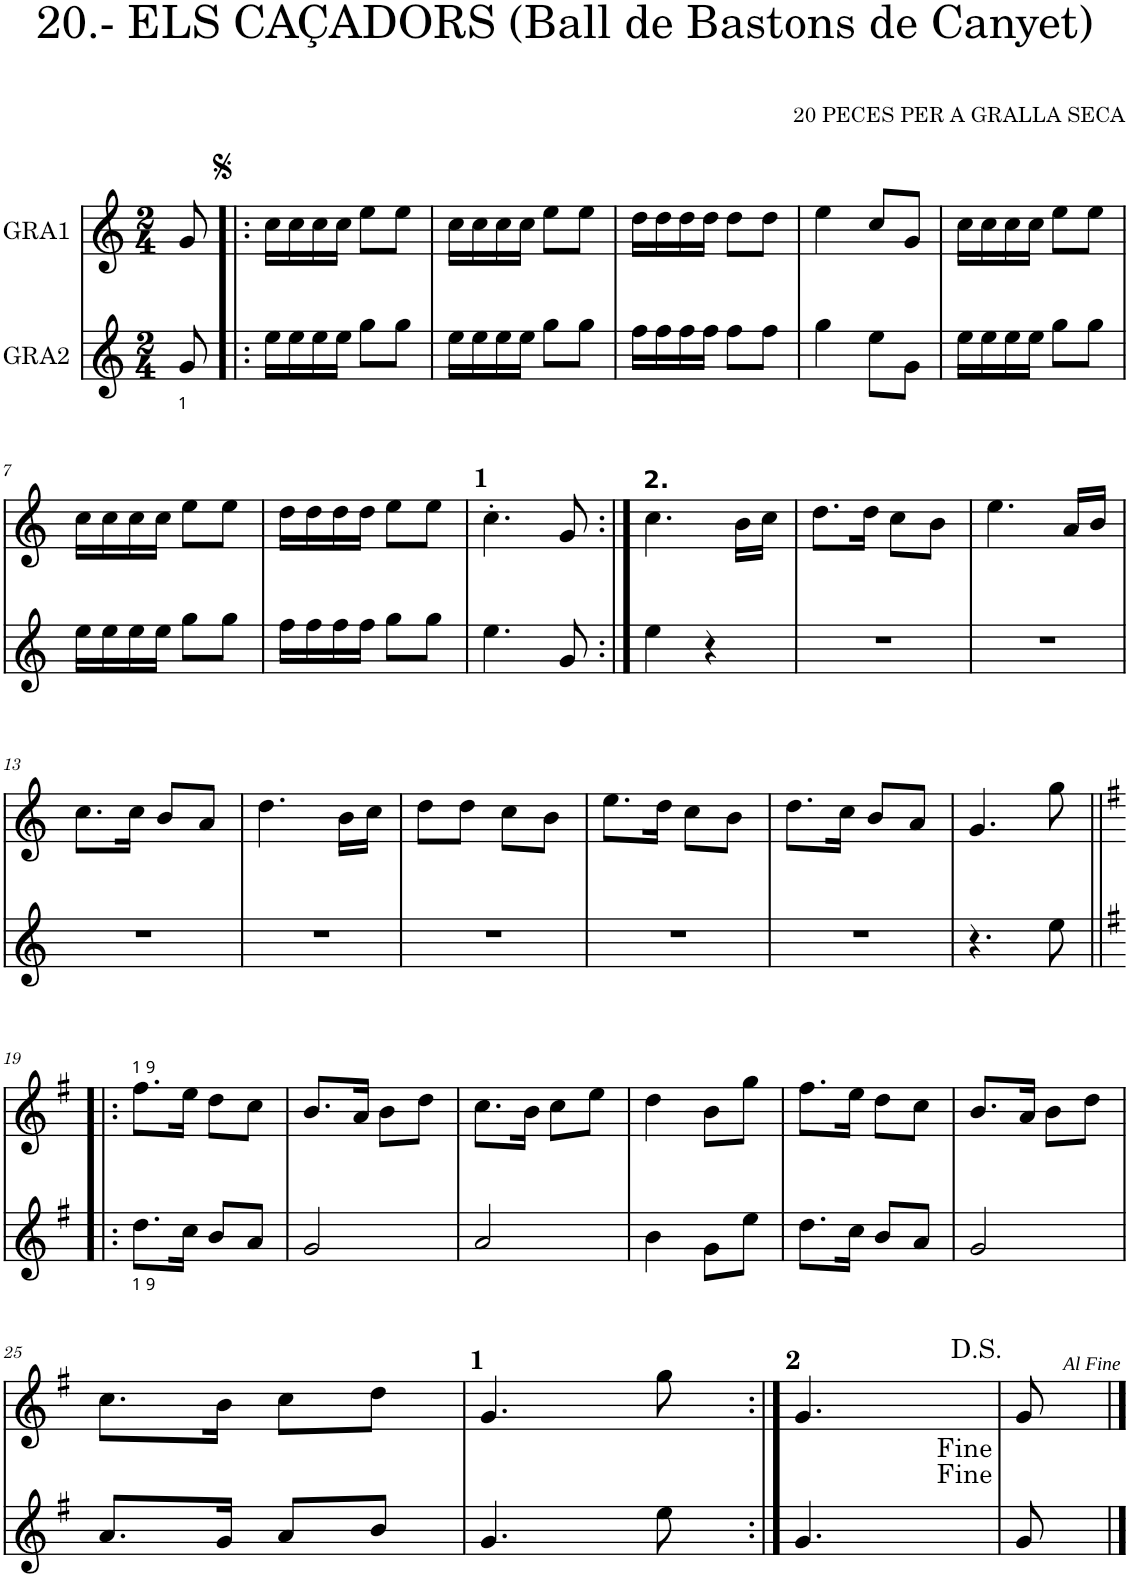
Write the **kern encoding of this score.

**kern	**kern
*part2	*part1
*staff2	*staff1
*I"GRA2	*I"GRA1
*clefG2	*clefG2
*k[]	*k[]
*M2/4	*M2/4
=1	=1
!LO:TX:b:t=1	!
8g/	8g/
=2!|:	=2!|:
16ee\LL	16cc\LL
16ee\	16cc\
16ee\	16cc\
16ee\JJ	16cc\JJ
8gg\L	8ee\L
8gg\J	8ee\J
=3	=3
16ee\LL	16cc\LL
16ee\	16cc\
16ee\	16cc\
16ee\JJ	16cc\JJ
8gg\L	8ee\L
8gg\J	8ee\J
=4	=4
16ff\LL	16dd\LL
16ff\	16dd\
16ff\	16dd\
16ff\JJ	16dd\JJ
8ff\L	8dd\L
8ff\J	8dd\J
=5	=5
4gg\	4ee\
8ee\L	8cc/L
8g\J	8g/J
=6	=6
16ee\LL	16cc\LL
16ee\	16cc\
16ee\	16cc\
16ee\JJ	16cc\JJ
8gg\L	8ee\L
8gg\J	8ee\J
!!LO:LB:g=z
=7	=7
16ee\LL	16cc\LL
16ee\	16cc\
16ee\	16cc\
16ee\JJ	16cc\JJ
8gg\L	8ee\L
8gg\J	8ee\J
=8	=8
16ff\LL	16dd\LL
16ff\	16dd\
16ff\	16dd\
16ff\JJ	16dd\JJ
8gg\L	8ee\L
8gg\J	8ee\J
=9	=9
4.ee\	4.cc'\
8g/	8g/
=10:|!	=10:|!
!	!LO:TX:a:B:t=2.
4ee\	4.cc\
4r	.
.	16b\LL
.	16cc\JJ
=11	=11
2r	8.dd\L
.	16dd\Jk
.	8cc\L
.	8b\J
=12	=12
2r	4.ee\
.	16a/LL
.	16b/JJ
!!LO:LB:g=z
=13	=13
2r	8.cc\L
.	16cc\Jk
.	8b/L
.	8a/J
=14	=14
2r	4.dd\
.	16b\LL
.	16cc\JJ
=15	=15
2r	8dd\L
.	8dd\J
.	8cc\L
.	8b\J
=16	=16
2r	8.ee\L
.	16dd\Jk
.	8cc\L
.	8b\J
=17	=17
2r	8.dd\L
.	16cc\Jk
.	8b/L
.	8a/J
=18	=18
4.r	4.g/
8ee\	8gg\
!!LO:LB:g=z
=19!|:	=19!|:
*k[f#]	*k[f#]
*G:	*G:
!	!LO:TX:a:t=1 9
!LO:TX:b:t=1 9	!
8.dd\L	8.ff#\L
16cc\Jk	16ee\Jk
8b/L	8dd\L
8a/J	8cc\J
=20	=20
2g/	8.b/L
.	16a/Jk
.	8b\L
.	8dd\J
=21	=21
2a/	8.cc\L
.	16b\Jk
.	8cc\L
.	8ee\J
=22	=22
4b\	4dd\
8g\L	8b\L
8ee\J	8gg\J
=23	=23
8.dd\L	8.ff#\L
16cc\Jk	16ee\Jk
8b/L	8dd\L
8a/J	8cc\J
=24	=24
2g/	8.b/L
.	16a/Jk
.	8b\L
.	8dd\J
!!LO:LB:g=z
=25	=25
8.a/L	8.cc\L
16g/Jk	16b\Jk
8a/L	8cc\L
8b/J	8dd\J
=26	=26
4.g/	4.g/
8ee\	8gg\
=27:|!	=27:|!
4.g/	4.g/
64ryy	64ryy
=28	=28
*	*^
8g/	8g/	16ryy
!	!	!LO:TX:a:i:t=Al Fine
.	.	16ryy
*	*v	*v
==	==
*-	*-
